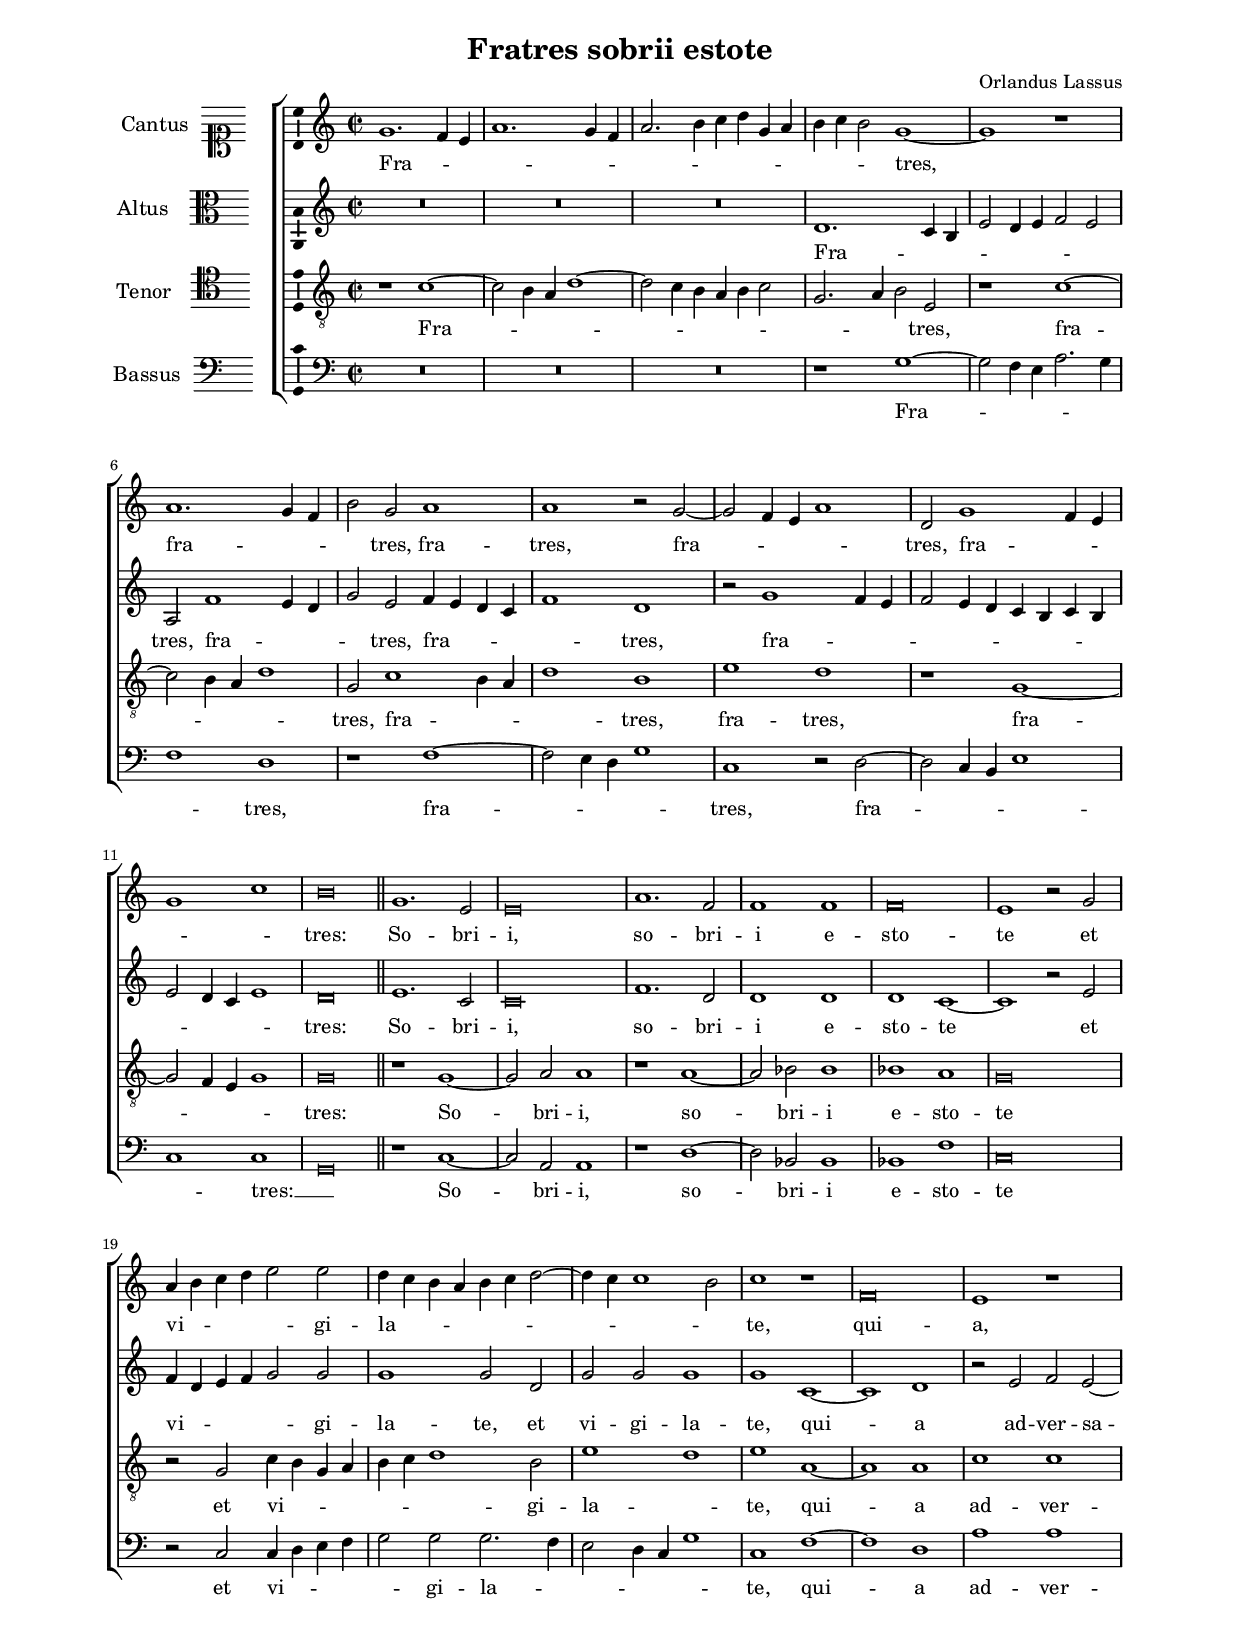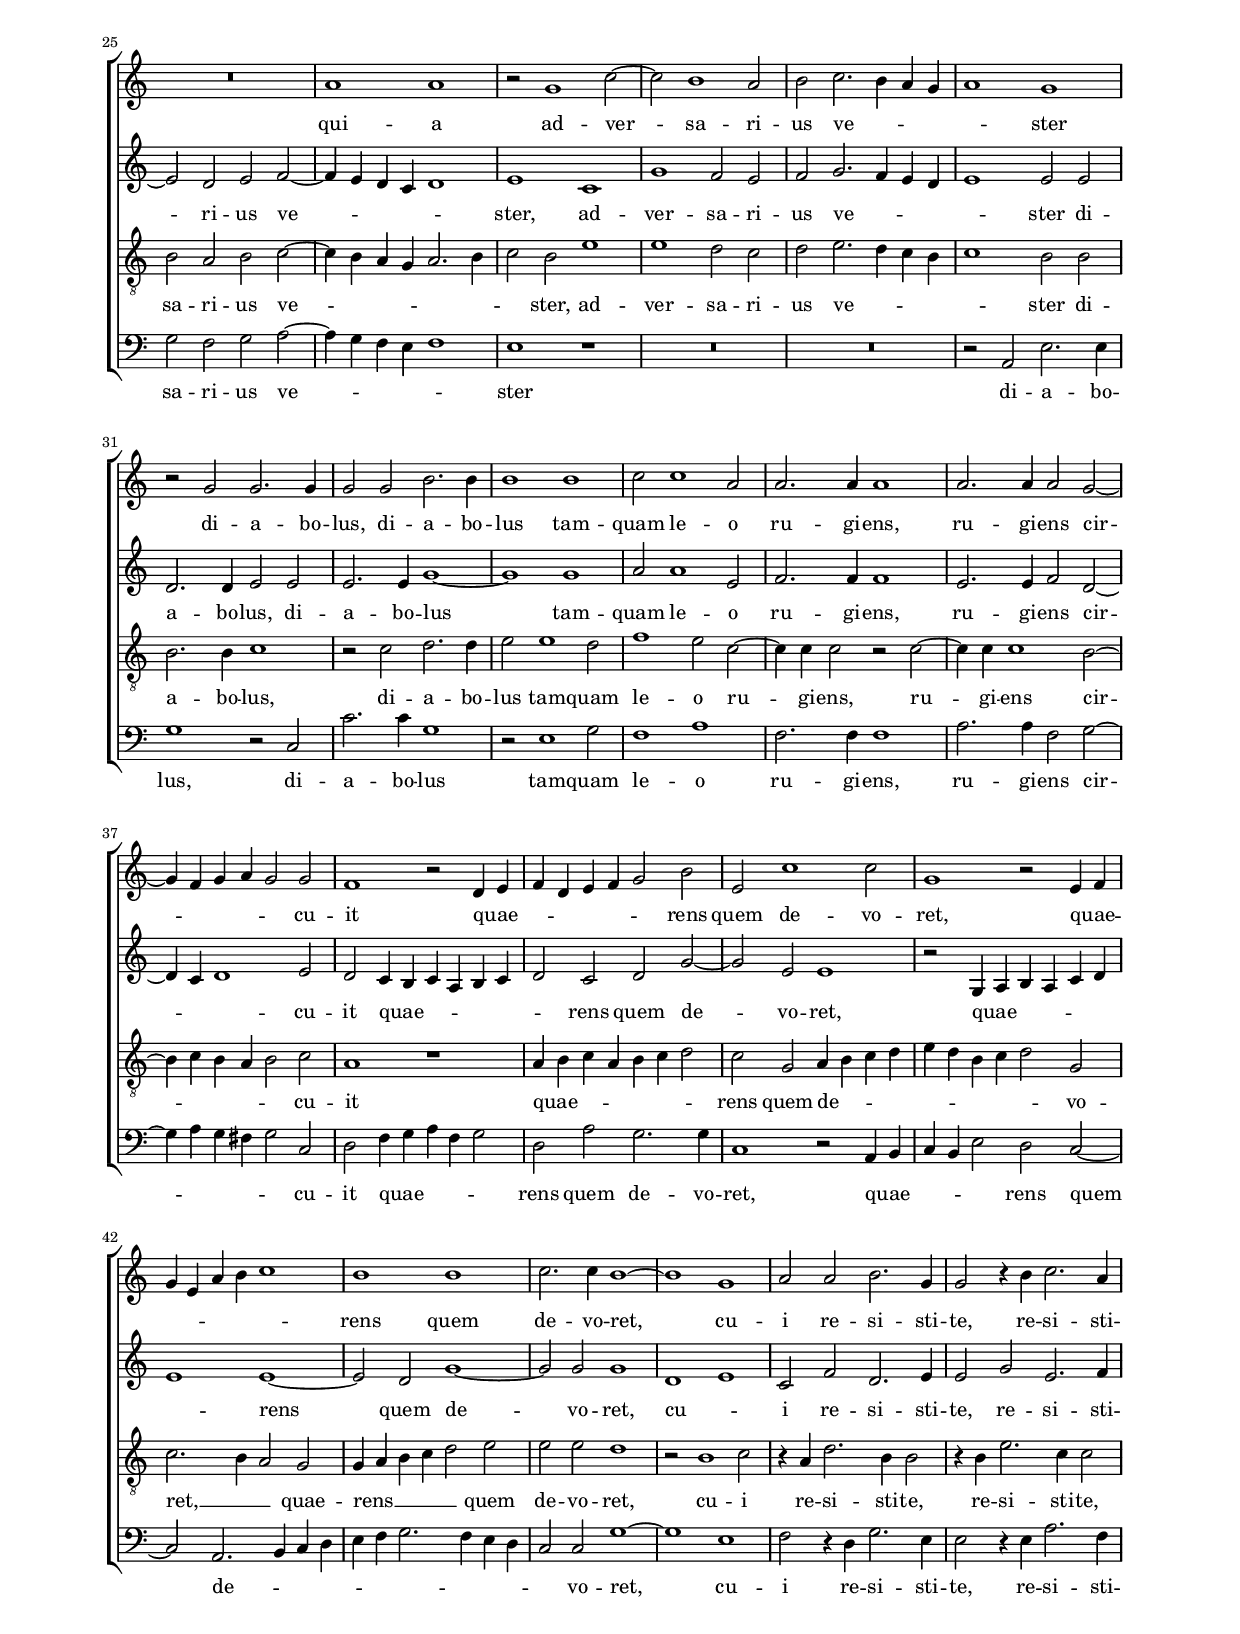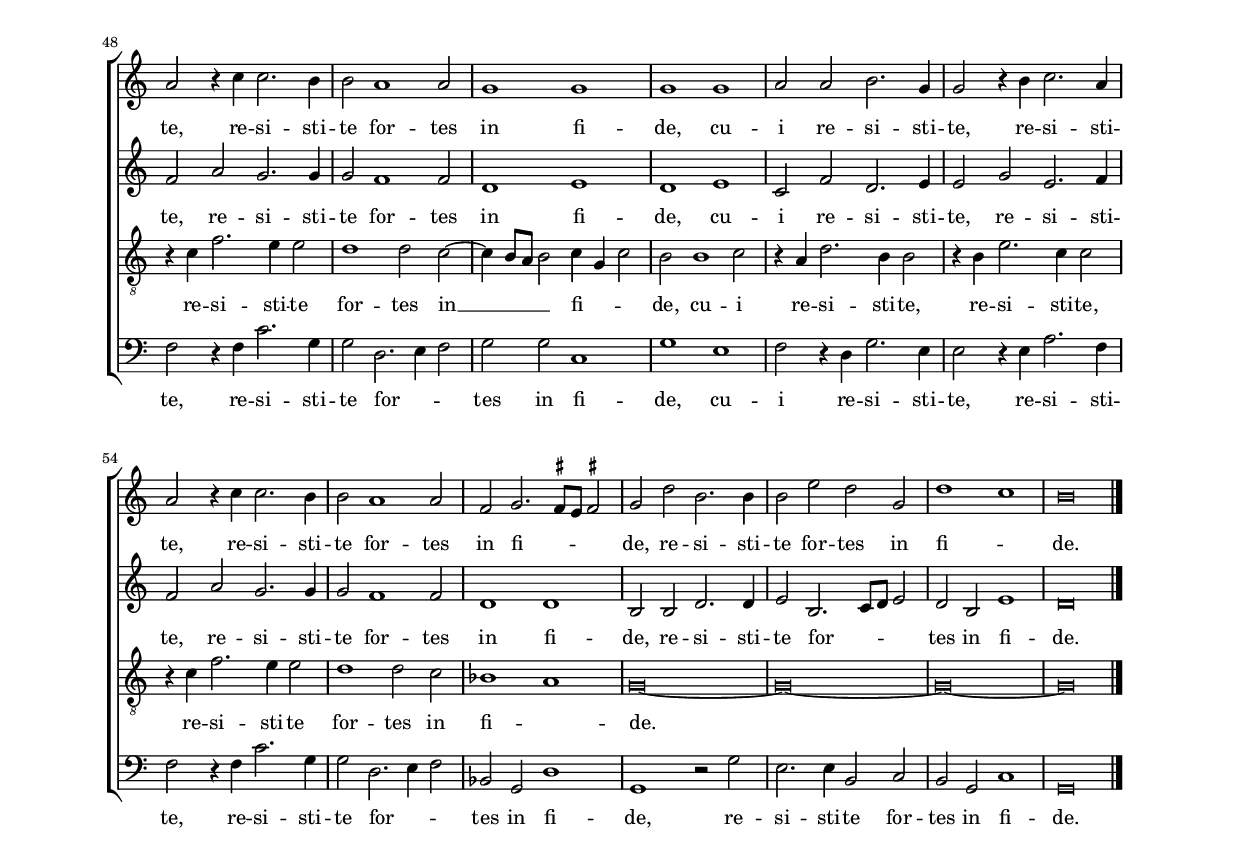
\header
{
  title="Fratres sobrii estote"
  composer="Orlandus Lassus"
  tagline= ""
}

\version "2.24.1"
\include "deutsch.ly"
#(set-global-staff-size 16)
% #(set-default-paper-size "letter")
#(ly:set-option 'point-and-click #f)

	
global = {
	\key c \major
	\time 2/2 \set Score.measureLength = #(ly:make-moment 2/1)
	\skip 1*2*12 \bar "||"
	\skip 1*2*48 \bar "|."
	}

	ficta = { \once \set suggestAccidentals = ##t }
	
	forget = #(define-music-function (music) (ly:music?) #{
		\accidentalStyle forget
		$music
		\accidentalStyle default
		#})
	
	m = \melisma
	me = \melismaEnd


\paper
	{
	top-margin = 1.5 \cm
	bottom-margin = 1.5 \cm
	left-margin = 2 \cm
	right-margin = 2 \cm
	ragged-bottom = ##f
	ragged-last-bottom = ##t
	print-page-number = ##f
	system-system-spacing = #'((basic-distance . 18) (minimum-distance . 12) (padding . 6) (strechability . 150))
%	systems-per-page = 3
	page-count = 3
%	min-systems-per-page = 3
	}


incipitcantus = \markup { \score {
	{
	\set Staff.instrumentName = \markup { \fontsize #1 "Cantus" }
	\key c \major
	\clef soprano
	s4 \bar ""
	}
	\layout  {
	raggedright = ##t
	indent = 1.5 \cm
	line-width = 2.5\cm
	\context { \Staff \remove Time_signature_engraver }
	\override Staff.Clef.Y-extent = #'(0 . 0)
	}} \hspace #1 }
	
      
incipitaltus = \markup { \score {
	{
	\set Staff.instrumentName = \markup { \fontsize #1 "Altus" }
	\key c \major
	\clef alto
	s4 \bar ""
	}
	\layout  {
	raggedright = ##t
	indent = 1.5 \cm
	line-width = 2.5\cm
	\context { \Staff \remove Time_signature_engraver }
	\override Staff.Clef.Y-extent = #'(0 . 0)
	}} \hspace #1 }


incipittenor = \markup { \score {
	{
	\set Staff.instrumentName = \markup { \fontsize #1 "Tenor" }
	\key c \major
	\clef tenor
	s4 \bar ""
	}
	\layout  {
	raggedright = ##t
	indent = 1.5 \cm
	line-width = 2.5\cm
	\context { \Staff \remove Time_signature_engraver }
	\override Staff.Clef.Y-extent = #'(0 . 0)
	}} \hspace #1 }


incipitbassus = \markup { \score {
	{
	\set Staff.instrumentName = \markup { \fontsize #1 "Bassus" }
	\key c \major
	\clef bass
	s4 \bar ""
	}
	\layout  {
	raggedright = ##t
	indent = 1.5 \cm
	line-width = 2.5\cm
	\context { \Staff \remove Time_signature_engraver }
	\override Staff.Clef.Y-extent = #'(0 . 0)
	}} \hspace #1 }


cantus =  \relative c''
	{
	g1. \m f4 e
	a1. g4 f
	a2. h4 c d g, a
	h4 c h2 \me g1~
%5
	g1 r |
	a1. \m g4 f
	h2 \me g a1
	a1 r2 g~
	g2 \m f4 e a1 \me
%10
	d,2 g1 \m f4 e |
	g1 c \me
	h\breve
	g1. e2
	e\breve
%15
	a1. f2 |
	f1 f
	f\breve
	e1 r2 g \break \noPageBreak
	a4 \m h c d e2 \me e
%20
	d4 \m c h a h c d2~ |
	d4 c c1 h2 \me
	c1 r
	f,\breve
	e1 r \pageBreak
%25
	R\breve |
	a1 a
	r2 g1 c2~
	c2 h1 a2
	h2 c2. \m h4 a g
%30
	a1 \me g |
	r2 g g2. g4
	g2 g h2. h4
	h1 h
	c2 c1 a2
%35
	a2. a4 a1 |
	a2. a4 a2 g~
	g4 \m f g a g2 \me g
	f1 r2 d4 \m e
	f4 d e f g2 \me h
%40
	e,2 c'1 c2 |
	g1 r2 e4 \m f \break \noPageBreak
	g4 e a h c1 \me
	h1 h
	c2. c4 h1~
%45
	h1 g |
	a2 a h2. g4
	g2 r4 h c2. a4 \pageBreak
	a2 r4 c c2. h4
	h2 a1 a2
%50
	g1 g |
	g1 g
	a2 a h2. g4
	g2 r4 h c2. a4
	a2 r4 c c2. h4
%55
	h2 a1 a2 |
	f2 g2. \m \ficta fis8 e \ficta fis!2 \me
	g2 d' h2. h4
	h2 e d g,
	d'1 \m c \me
%60
	h\breve |
	}


altus =  \relative c'
	{
	R\breve
	R\breve
	R\breve
	d1. \m c4 h
%5
	e2 d4 e f2 e \me |
	a,2 f'1 \m e4 d
	g2 \me e f4 \m e d c
	f1 \me d
	r2 g1 \m f4 e
%10
	f2 e4 d c h c h |
	e2 d4 c e1 \me
	d\breve
	e1. c2
	c\breve
%15
	f1. d2 \me |
	d1 d
	d1 c~
	c1 r2 e
	f4 \m d e f g2 \me g
%20
	g1 g2 d |
	g2 g g1
	g1 c,~
	c1 d
	r2 e f e~
%25
	e2 d e f~ |
	f4 \m e d c d1 \me
	e1 c
	g'1 f2 e
	f2 g2. \m f4 e d
%30
	e1 \me e2 e |
	d2. d4 e2 e
	e2. e4 g1~
	g1 g
	a2 a1 e2
%35
	f2. f4 f1 |
	e2. e4 f2 d~
	d4 \m c d1 \me e2
	d2 c4 \m h c a h c
	d2 \me c d g~
%40
	g2 e e1 |
	r2 g,4 \m a h a c d
	e1 \me e~
	e2 d g1~
	g2 g g1
%45
	d1 \m e \me |
	c2 f d2. e4
	e2 g e2. f4
	f2 a g2. g4
	g2 f1 f2
%50
	d1 e |
	d1 e
	c2 f d2. e4
	e2 g e2. f4
	f2 a g2. g4
%55
	g2 f1 f2 |
	d1 d
	h2 h d2. d4
	e2 h2. \m c8 d e2 \me
	d2 h e1
%60
	d\breve |
	}


tenor =  \relative c'
	{
	r1 c~
	c2 \m h4 a d1~
	d2 c4 h a h c2
	g2. a4 h2 \me e,
%5
	r1 c' 1~ |
	c2 \m h4 a d1 \me
	g,2 c1 \m h4 a
	d1 \me h
	e1 d
%10
	r1 g,~ |
	g2 \m f4 e g1 \me
	g\breve
	r1 g~
	g2 a a1
%15
	r1 a~ |
	a2 b b1
	b1 a
	g\breve
	r2 g c4 \m h g a
%20
	h4 c d1 \me h2 |
	e1 \m d \me
	e1 a,~
	a1 a
	c1 c
%25
	h2 a h c~ |
	c4 \m h a g a2. h4
	c2 \me h e1
	e1 d2 c
	d2 e2. \m d4 c h
%30
	c1 \me h2 h |
	h2. h4 c1
	r2 c d2. d4
	e2 e1 d2
	f1 e2 c~
%35
	c4 c c2 r c~ |
	c4 c c1 h2~
	h4 \m c h a h2 \me c
	a1 r
	a4 \m h c a h c d2 \me
%40
	c2 g a4 \m h c d |
	e4 d h c d2 \me g,
	c2. \m h4 a2 \me g
	g4 \m a h c d2 \me e
	e2 e d1
%45
	r2 h1 c2 |
	r4 a d2. h4 h2
	r4 h e2. c4 c2
	r4 c f2. e4 e2
	d1 d2 c~
%50
	c4 \m h8 a h2 \me c4 \m g c2 \me |
	h2 h1 c2
	r4 a d2. h4 h2
	r4 h e2. c4 c2
	r4 c f2. e4 e2
%55
	d1 d2 c |
	b1 \m a \me
	g\breve~
	g\breve~
	g\breve~
%60
	g\breve |
	}


bassus  =  \relative c
	{
	R\breve
	R\breve
	R\breve
	r1 g'~
%5
	g2 \m f4 e a2. g4 |
	f1 \me d
	r1 f~
	f2 \m e4 d g1 \me
	c,1 r2 d~
%10
	d2 \m c4 h e1 |
	c1 \me c \m
	g\breve \me
	r1 c~
	c2 a a1
%15
	r1 d~ |
	d2 b b1
	b1 f'
	c\breve
	r2 c c4 \m d e f
%20
	g2 \me g g2. \m f4 |
	e2 d4 c g'1 \me
	c,1 f~
	f1 d
	a'1 a
%25
	g2 f g a~ |
	a4 \m g f e f1 \me
	e1 r
	R\breve
	R\breve
%30
	r2 a, e'2. e4 |
	g1 r2 c,
	c'2. c4 g1
	r2 e1 g2
	f1 a
%35
	f2. f4 f1 |
	a2. a4 f2 g~
	g4 \m a g fis g2 \me c,
	d2 f4 \m g a f g2 \me
	d2 a' g2. g4
%40
	c,1 r2 a4 \m h |
	c4 h e2 \me d2 c~
	c2 a2. \m h4 c d
	e4 f g2. f4 e d
	c2 \me c g'1~
%45
	g1 e |
	f2 r4 d g2. e4
	e2 r4 e a2. f4
	f2 r4 f c'2. g4
	g2 d2. \m e4 f2 \me
%50
	g2 g c,1 |
	g'1 e
	f2 r4 d g2. e4
	e2 r4 e a2. f4
	f2 r4 f c'2. g4
%55
	g2 d2. \m e4 f2 \me |
	b,2 g d'1
	g,1 r2 g'
	e2. e4 h2 c
	h2 g c1
%60
	g\breve |
	}

lyricscantus = \lyricmode {
	Fra -- tres,
	fra -- tres,
	fra -- tres,
	fra -- tres,
	fra -- tres:
	So -- bri -- i,
	so -- bri -- i e -- sto -- te
	et vi -- gi -- la -- te,
	qui -- a,
	qui -- a ad -- ver -- sa -- ri -- us ve -- ster
	di -- a -- bo -- lus,
	di -- a -- bo -- lus tam -- quam le -- o ru -- gi -- ens,
	ru -- gi -- ens cir -- cu -- it
	quae -- rens quem de -- vo -- ret,
	quae -- rens quem de -- vo -- ret,
	cu -- i re -- si -- sti -- te,
	re -- si -- sti -- te,
	re -- si -- sti -- te for -- tes in fi -- de,
	cu -- i re -- si -- sti -- te,
	re -- si -- sti -- te,
	re -- si -- sti -- te for -- tes in fi -- de,
	re -- si -- sti -- te for -- tes in fi -- de.
	}


lyricsaltus = \lyricmode {
	Fra -- tres,
	fra -- tres,
	fra -- tres,
	fra -- tres:
	So -- bri -- i,
	so -- bri -- i e -- sto -- te
	et vi -- gi -- la -- te,
	et vi -- gi -- la -- te,
	qui -- a ad -- ver -- sa -- ri -- us ve -- ster,
	ad -- ver -- sa -- ri -- us ve -- ster
	di -- a -- bo -- lus,
	di -- a -- bo -- lus tam -- quam le -- o ru -- gi -- ens,
	ru -- gi -- ens cir -- cu -- it
	quae -- rens quem de -- vo -- ret,
	quae -- rens quem de -- vo -- ret,
	cu -- i re -- si -- sti -- te,
	re -- si -- sti -- te,
	re -- si -- sti -- te for -- tes in fi -- de,
	cu -- i re -- si -- sti -- te,
	re -- si -- sti -- te,
	re -- si -- sti -- te for -- tes in fi -- de,
	re -- si -- sti -- te for -- tes in fi -- de.
	}


lyricstenor = \lyricmode {
	Fra -- tres,
	fra -- tres,
	fra -- tres,
	fra -- tres,
	fra -- tres:
	So -- bri -- i,
	so -- bri -- i e -- sto -- te
	et vi -- gi -- la -- te,
	qui -- a ad -- ver -- sa -- ri -- us ve -- ster,
	ad -- ver -- sa -- ri -- us ve -- ster
	di -- a -- bo -- lus,
	di -- a -- bo -- lus tam -- quam le -- o ru -- gi -- ens,
	ru -- gi -- ens cir -- cu -- it
	quae -- rens quem de -- vo -- ret, __
	quae -- rens __ quem de -- vo -- ret,
	cu -- i re -- si -- sti -- te,
	re -- si -- sti -- te,
	re -- si -- sti -- te for -- tes in __ fi -- de,
	cu -- i re -- si -- sti -- te,
	re -- si -- sti -- te,
	re -- si -- sti -- te for -- tes in fi -- de.
	}


lyricsbassus = \lyricmode {
	Fra -- tres,
	fra -- tres,
	fra -- tres: __
	So -- bri -- i,
	so -- bri -- i e -- sto -- te
	et vi -- gi -- la -- te,
	qui -- a ad -- ver -- sa -- ri -- us ve -- ster
	di -- a -- bo -- lus,
	di -- a -- bo -- lus tam -- quam le -- o ru -- gi -- ens,
	ru -- gi -- ens cir -- cu -- it
	quae -- rens quem de -- vo -- ret,
	quae -- rens quem de -- vo -- ret,
	cu -- i re -- si -- sti -- te,
	re -- si -- sti -- te,
	re -- si -- sti -- te for -- tes in fi -- de,
	cu -- i re -- si -- sti -- te,
	re -- si -- sti -- te,
	re -- si -- sti -- te for -- tes in fi -- de,
	re -- si -- sti -- te for -- tes in fi -- de.
	}


\score
{  
	\transpose c c {
	\new ChoirStaff \with { \override StaffGrouper.staff-staff-spacing.basic-distance = #12 }
	<<

	\new Staff << \global
	\new Voice="v1" {
		\set Staff.instrumentName=\incipitcantus
		\set Staff.midiInstrument = "reed organ"
		\clef violin
		\cantus }
	\new Lyrics \lyricsto "v1" {\lyricscantus }
	>>


	\new Staff << \global
	\new Voice="v2" {
		\set Staff.instrumentName=\incipitaltus
		\set Staff.midiInstrument = "reed organ"
		\clef violin 
		\altus}
	\new Lyrics \lyricsto "v2" {\lyricsaltus }
	>>


	\new Staff << \global
	\new Voice="v3" {
		\set Staff.instrumentName=\incipittenor
		\set Staff.midiInstrument = "reed organ"
		\clef "G_8"
		\tenor }
	\new Lyrics \lyricsto "v3" {\lyricstenor }
	>>


	\new Staff << \global
	\new Voice="v4" {
		\set Staff.instrumentName=\incipitbassus
		\set Staff.midiInstrument = "reed organ"
		\clef "bass" 
		\bassus }
	\new Lyrics \lyricsto "v4" {\lyricsbassus}
	>>

	>>
	} % transpose

	\layout
	{
	indent = 2.8 \cm
	\context { \Lyrics \override VerticalAxisGroup.nonstaff-relatedstaff-spacing.padding = #1.4 }
	\context { \Staff \override TimeSignature.break-visibility = #end-of-line-invisible }
	\context { \Staff \consists Ambitus_engraver }
	\context { \Score \override BarNumber.padding = #2 }
	\context { \Voice \override NoteHead.style = #'baroque }
	}

\midi
	{
	\tempo 2 = 90
	}
	
}


% EOF
